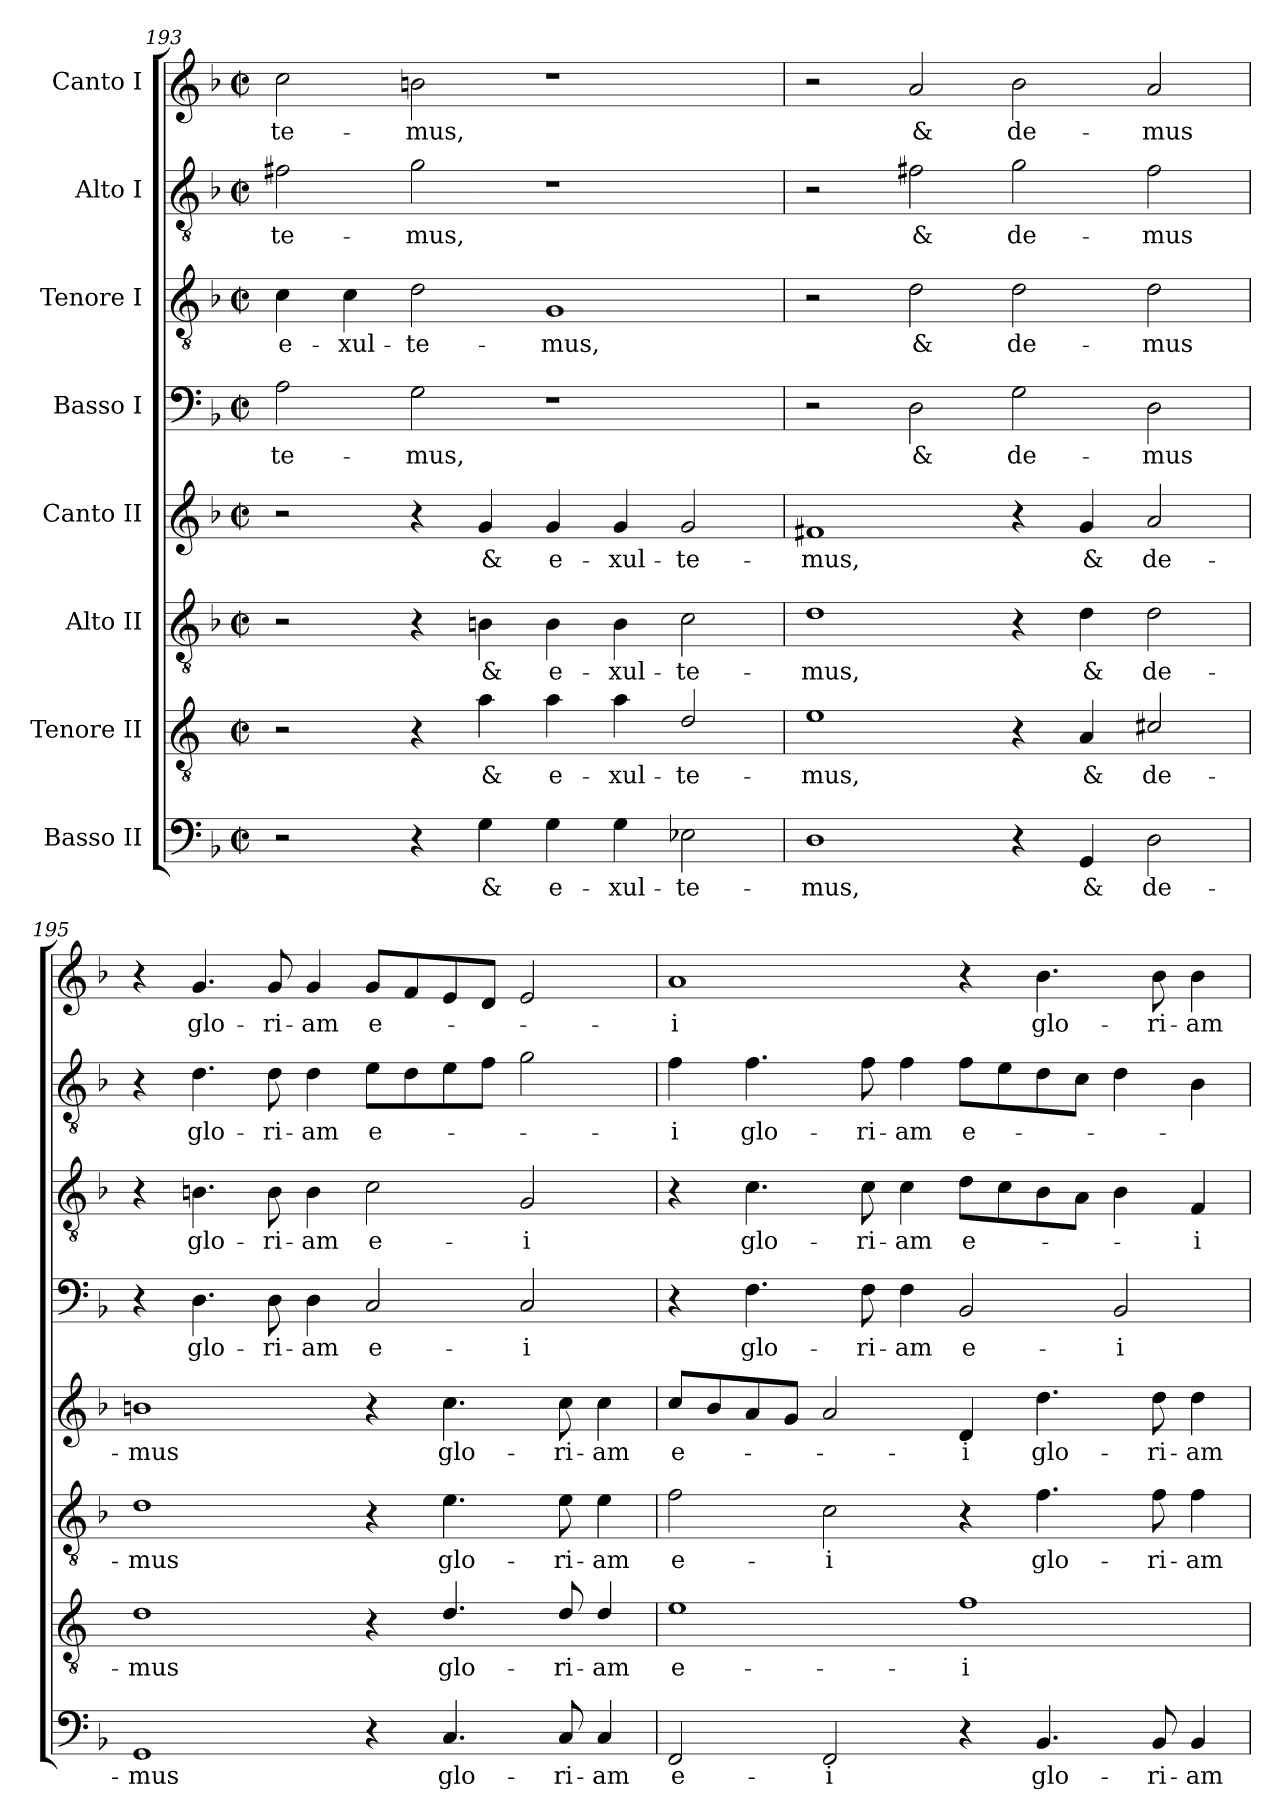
**kern	**text	**kern	**text	**kern	**text	**kern	**text	**kern	**text	**kern	**text	**kern	**text	**kern	**text
*part8	*part8	*part7	*part7	*part6	*part6	*part5	*part5	*part4	*part4	*part3	*part3	*part2	*part2	*part1	*part1
*staff8	*staff8	*staff7	*staff7	*staff6	*staff6	*staff5	*staff5	*staff4	*staff4	*staff3	*staff3	*staff2	*staff2	*staff1	*staff1
*I"Basso II	*	*I"Tenore II	*	*I"Alto II	*	*I"Canto II	*	*I"Basso I	*	*I"Tenore I	*	*I"Alto I	*	*I"Canto I	*
*clefF4	*	*clefGv2	*	*clefGv2	*	*clefG2	*	*clefF4	*	*clefGv2	*	*clefGv2	*	*clefG2	*
*	*	*ITrd4c7	*	*	*	*	*	*	*	*	*	*	*	*	*
*k[b-]	*	*k[b-]	*	*k[b-]	*	*k[b-]	*	*k[b-]	*	*k[b-]	*	*k[b-]	*	*k[b-]	*
*d:	*	*d:	*	*d:	*	*d:	*	*d:	*	*d:	*	*d:	*	*d:	*
*M2/2	*	*M2/2	*	*M2/2	*	*M2/2	*	*M2/2	*	*M2/2	*	*M2/2	*	*M2/2	*
*met(c|)	*	*met(c|)	*	*met(c|)	*	*met(c|)	*	*met(c|)	*	*met(c|)	*	*met(c|)	*	*met(c|)	*
=193	=193	=193	=193	=193	=193	=193	=193	=193	=193	=193	=193	=193	=193	=193	=193
!	!	!	!	!	!	!	!	!	!LO:LY:b	!	!LO:LY:b	!	!LO:LY:b	!	!LO:LY:b
2r	.	2r	.	2r	.	2r	.	2A\	-te-	4c\	e-	2f#X\	-te-	2cc\	-te-
!	!	!	!	!	!	!	!	!	!	!	!LO:LY:b	!	!	!	!
.	.	.	.	.	.	.	.	.	.	4c\	-xul-	.	.	.	.
!	!	!	!	!	!	!	!	!	!LO:LY:b	!	!LO:LY:b	!	!LO:LY:b	!	!LO:LY:b
4r	.	4r	.	4r	.	4r	.	2G\	-mus,	2d\	-te-	2g\	-mus,	2bn\	-mus,
!	!LO:LY:b	!	!LO:LY:b	!	!LO:LY:b	!	!LO:LY:b	!	!	!	!	!	!	!	!
4G\	&	4d\	&	4Bn\	&	4g/	&	.	.	.	.	.	.	.	.
!	!LO:LY:b	!	!LO:LY:b	!	!LO:LY:b	!	!LO:LY:b	!	!	!	!LO:LY:b	!	!	!	!
4G\	e-	4d\	e-	4B\	e-	4g/	e-	1r	.	1G	-mus,	1r	.	1r	.
!	!LO:LY:b	!	!LO:LY:b	!	!LO:LY:b	!	!LO:LY:b	!	!	!	!	!	!	!	!
4G\	-xul-	4d\	-xul-	4B\	-xul-	4g/	-xul-	.	.	.	.	.	.	.	.
!	!LO:LY:b	!	!LO:LY:b	!	!LO:LY:b	!	!LO:LY:b	!	!	!	!	!	!	!	!
2E-X\	-te-	2G/	-te-	2c\	-te-	2g/	-te-	.	.	.	.	.	.	.	.
=194	=194	=194	=194	=194	=194	=194	=194	=194	=194	=194	=194	=194	=194	=194	=194
!	!LO:LY:b	!	!LO:LY:b	!	!LO:LY:b	!	!LO:LY:b	!	!	!	!	!	!	!	!
1D	-mus,	1A	-mus,	1d	-mus,	1f#X	-mus,	2r	.	2r	.	2r	.	2r	.
!	!	!	!	!	!	!	!	!	!LO:LY:b	!	!LO:LY:b	!	!LO:LY:b	!	!LO:LY:b
.	.	.	.	.	.	.	.	2D\	&	2d\	&	2f#X\	&	2a/	&
!	!	!	!	!	!	!	!	!	!LO:LY:b	!	!LO:LY:b	!	!LO:LY:b	!	!LO:LY:b
4r	.	4r	.	4r	.	4r	.	2G\	de-	2d\	de-	2g\	de-	2b-\	de-
!	!LO:LY:b	!	!LO:LY:b	!	!LO:LY:b	!	!LO:LY:b	!	!	!	!	!	!	!	!
4GG/	&	4D/	&	4d\	&	4g/	&	.	.	.	.	.	.	.	.
!	!LO:LY:b	!	!LO:LY:b	!	!LO:LY:b	!	!LO:LY:b	!	!LO:LY:b	!	!LO:LY:b	!	!LO:LY:b	!	!LO:LY:b
2D\	de-	2F#X/	de-	2d\	de-	2a/	de-	2D\	-mus	2d\	-mus	2f#\	-mus	2a/	-mus
=195	=195	=195	=195	=195	=195	=195	=195	=195	=195	=195	=195	=195	=195	=195	=195
!	!LO:LY:b	!	!LO:LY:b	!	!LO:LY:b	!	!LO:LY:b	!	!	!	!	!	!	!	!
1GG	-mus	1G	-mus	1d	-mus	1bn	-mus	4r	.	4r	.	4r	.	4r	.
!	!	!	!	!	!	!	!	!	!LO:LY:b	!	!LO:LY:b	!	!LO:LY:b	!	!LO:LY:b
.	.	.	.	.	.	.	.	4.D\	glo-	4.Bn\	glo-	4.d\	glo-	4.g/	glo-
!	!	!	!	!	!	!	!	!	!LO:LY:b	!	!LO:LY:b	!	!LO:LY:b	!	!LO:LY:b
.	.	.	.	.	.	.	.	8D\	-ri-	8B\	-ri-	8d\	-ri-	8g/	-ri-
!	!	!	!	!	!	!	!	!	!LO:LY:b	!	!LO:LY:b	!	!LO:LY:b	!	!LO:LY:b
.	.	.	.	.	.	.	.	4D\	-am	4B\	-am	4d\	-am	4g/	-am
!	!	!	!	!	!	!	!	!	!LO:LY:b	!	!LO:LY:b	!	!LO:LY:b	!	!LO:LY:b
4r	.	4r	.	4r	.	4r	.	2C/	e-	2c\	e-	8e\L	e-	8g/L	e-
.	.	.	.	.	.	.	.	.	.	.	.	8d\	.	8f/	.
!	!LO:LY:b	!	!LO:LY:b	!	!LO:LY:b	!	!LO:LY:b	!	!	!	!	!	!	!	!
4.C/	glo-	4.G/	glo-	4.e\	glo-	4.cc\	glo-	.	.	.	.	8e\	.	8e/	.
.	.	.	.	.	.	.	.	.	.	.	.	8f\J	.	8d/J	.
!	!	!	!	!	!	!	!	!	!LO:LY:b	!	!LO:LY:b	!	!	!	!
.	.	.	.	.	.	.	.	2C/	-i	2G/	-i	2g\	.	2e/	.
!	!LO:LY:b	!	!LO:LY:b	!	!LO:LY:b	!	!LO:LY:b	!	!	!	!	!	!	!	!
8C/	-ri-	8G/	-ri-	8e\	-ri-	8cc\	-ri-	.	.	.	.	.	.	.	.
!	!LO:LY:b	!	!LO:LY:b	!	!LO:LY:b	!	!LO:LY:b	!	!	!	!	!	!	!	!
4C/	-am	4G/	-am	4e\	-am	4cc\	-am	.	.	.	.	.	.	.	.
!!LO:PB:g=z
=196	=196	=196	=196	=196	=196	=196	=196	=196	=196	=196	=196	=196	=196	=196	=196
!	!LO:LY:b	!	!LO:LY:b	!	!LO:LY:b	!	!LO:LY:b	!	!	!	!	!	!LO:LY:b	!	!LO:LY:b
2FF/	e-	1A	e-	2f\	e-	8cc/L	e-	4r	.	4r	.	4f\	-i	1a	-i
.	.	.	.	.	.	8b-/	.	.	.	.	.	.	.	.	.
!	!	!	!	!	!	!	!	!	!LO:LY:b	!	!LO:LY:b	!	!LO:LY:b	!	!
.	.	.	.	.	.	8a/	.	4.F\	glo-	4.c\	glo-	4.f\	glo-	.	.
.	.	.	.	.	.	8g/J	.	.	.	.	.	.	.	.	.
!	!LO:LY:b	!	!	!	!LO:LY:b	!	!	!	!	!	!	!	!	!	!
2FF/	-i	.	.	2c\	-i	2a/	.	.	.	.	.	.	.	.	.
!	!	!	!	!	!	!	!	!	!LO:LY:b	!	!LO:LY:b	!	!LO:LY:b	!	!
.	.	.	.	.	.	.	.	8F\	-ri-	8c\	-ri-	8f\	-ri-	.	.
!	!	!	!	!	!	!	!	!	!LO:LY:b	!	!LO:LY:b	!	!LO:LY:b	!	!
.	.	.	.	.	.	.	.	4F\	-am	4c\	-am	4f\	-am	.	.
!	!	!	!LO:LY:b	!	!	!	!LO:LY:b	!	!LO:LY:b	!	!LO:LY:b	!	!LO:LY:b	!	!
4r	.	1B-	-i	4r	.	4d/	-i	2BB-/	e-	8d\L	e-	8f\L	e-	4r	.
.	.	.	.	.	.	.	.	.	.	8c\	.	8e\	.	.	.
!	!LO:LY:b	!	!	!	!LO:LY:b	!	!LO:LY:b	!	!	!	!	!	!	!	!LO:LY:b
4.BB-/	glo-	.	.	4.f\	glo-	4.dd\	glo-	.	.	8B-\	.	8d\	.	4.b-\	glo-
.	.	.	.	.	.	.	.	.	.	8A\J	.	8c\J	.	.	.
!	!	!	!	!	!	!	!	!	!LO:LY:b	!	!	!	!	!	!
.	.	.	.	.	.	.	.	2BB-/	-i	4B-\	.	4d\	.	.	.
!	!LO:LY:b	!	!	!	!LO:LY:b	!	!LO:LY:b	!	!	!	!	!	!	!	!LO:LY:b
8BB-/	-ri-	.	.	8f\	-ri-	8dd\	-ri-	.	.	.	.	.	.	8b-\	-ri-
!	!LO:LY:b	!	!	!	!LO:LY:b	!	!LO:LY:b	!	!	!	!LO:LY:b	!	!	!	!LO:LY:b
4BB-/	-am	.	.	4f\	-am	4dd\	-am	.	.	4F/	-i	4B-\	.	4b-\	-am
=	=	=	=	=	=	=	=	=	=	=	=	=	=	=	=
*-	*-	*-	*-	*-	*-	*-	*-	*-	*-	*-	*-	*-	*-	*-	*-
